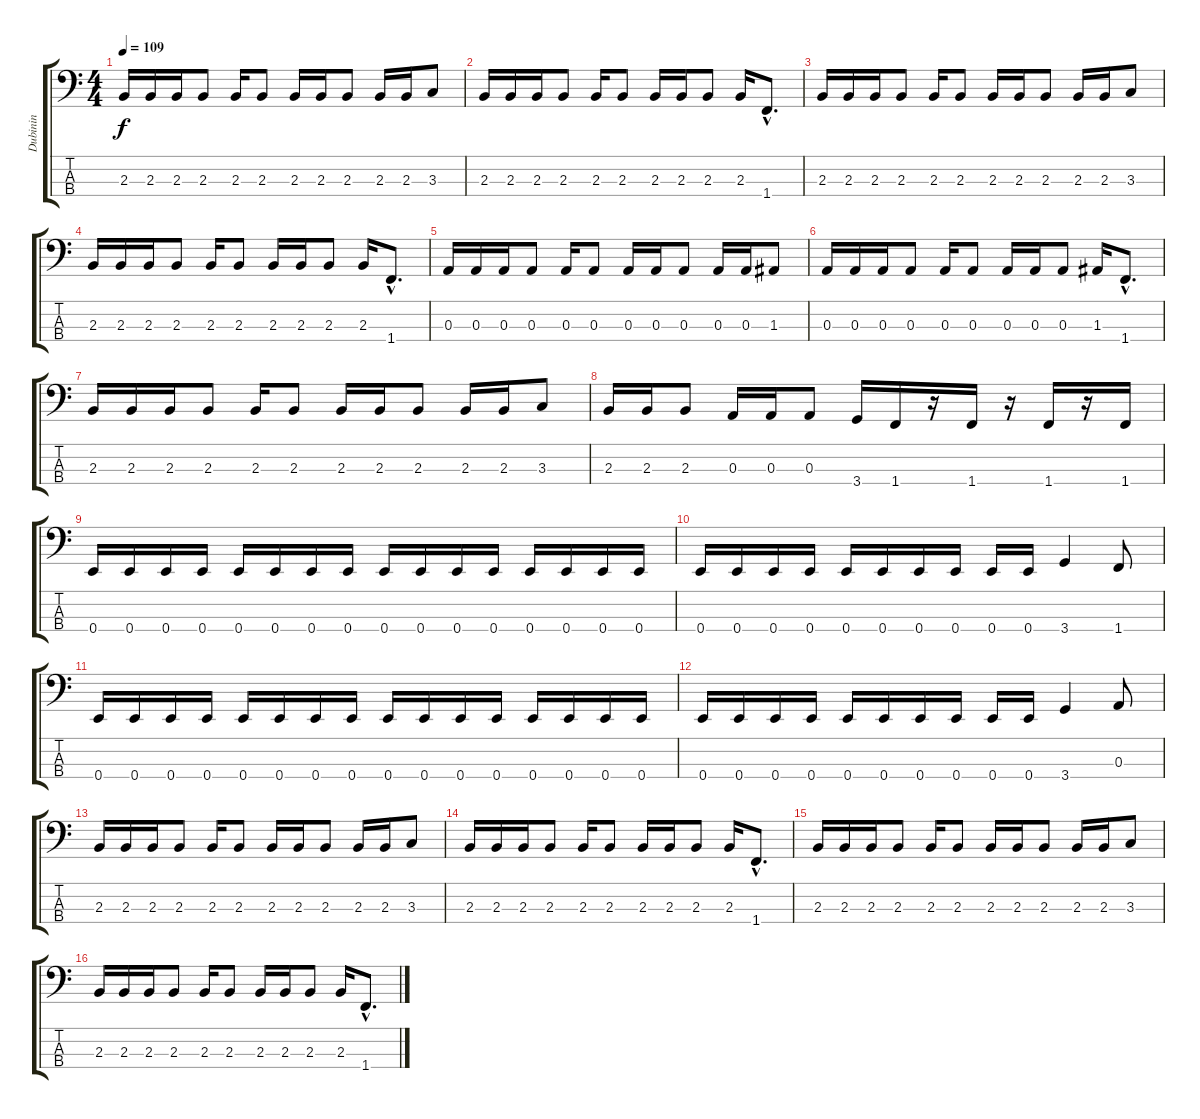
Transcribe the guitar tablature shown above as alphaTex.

\track ("Dubinin" "Dubinin") {instrument electricbassfinger}
\staff {score tabs}
\tuning (G2 D2 A1 E1) {hide}
\ts (4 4)
\tempo 109
\clef f4
\ks c
2.3.16{dy f} 2.3.16 2.3.16 2.3.8 2.3.16 2.3.8 2.3.16 2.3.16 2.3.8 2.3.16 2.3.16 3.3.8 |
2.3.16 2.3.16 2.3.16 2.3.8 2.3.16 2.3.8 2.3.16 2.3.16 2.3.8 2.3.16 1.4{hac}.8{d} |
2.3.16 2.3.16 2.3.16 2.3.8 2.3.16 2.3.8 2.3.16 2.3.16 2.3.8 2.3.16 2.3.16 3.3.8 |
2.3.16 2.3.16 2.3.16 2.3.8 2.3.16 2.3.8 2.3.16 2.3.16 2.3.8 2.3.16 1.4{hac}.8{d} |
0.3.16 0.3.16 0.3.16 0.3.8 0.3.16 0.3.8 0.3.16 0.3.16 0.3.8 0.3.16 0.3.16 1.3.8 |
0.3.16 0.3.16 0.3.16 0.3.8 0.3.16 0.3.8 0.3.16 0.3.16 0.3.8 1.3.16 1.4{hac}.8{d} |
2.3.16 2.3.16 2.3.16 2.3.8 2.3.16 2.3.8 2.3.16 2.3.16 2.3.8 2.3.16 2.3.16 3.3.8 |
2.3.16 2.3.16 2.3.8 0.3.16 0.3.16 0.3.8 3.4.16 1.4.16 r.16 1.4.16 r.16 1.4.16 r.16 1.4.16 |
0.4.16 0.4.16 0.4.16 0.4.16 0.4.16 0.4.16 0.4.16 0.4.16 0.4.16 0.4.16 0.4.16 0.4.16 0.4.16 0.4.16 0.4.16 0.4.16 |
0.4.16 0.4.16 0.4.16 0.4.16 0.4.16 0.4.16 0.4.16 0.4.16 0.4.16 0.4.16 3.4.4 1.4.8 |
0.4.16 0.4.16 0.4.16 0.4.16 0.4.16 0.4.16 0.4.16 0.4.16 0.4.16 0.4.16 0.4.16 0.4.16 0.4.16 0.4.16 0.4.16 0.4.16 |
0.4.16 0.4.16 0.4.16 0.4.16 0.4.16 0.4.16 0.4.16 0.4.16 0.4.16 0.4.16 3.4.4 0.3.8 |
2.3.16 2.3.16 2.3.16 2.3.8 2.3.16 2.3.8 2.3.16 2.3.16 2.3.8 2.3.16 2.3.16 3.3.8 |
2.3.16 2.3.16 2.3.16 2.3.8 2.3.16 2.3.8 2.3.16 2.3.16 2.3.8 2.3.16 1.4{hac}.8{d} |
2.3.16 2.3.16 2.3.16 2.3.8 2.3.16 2.3.8 2.3.16 2.3.16 2.3.8 2.3.16 2.3.16 3.3.8 |
2.3.16 2.3.16 2.3.16 2.3.8 2.3.16 2.3.8 2.3.16 2.3.16 2.3.8 2.3.16 1.4{hac}.8{d}
